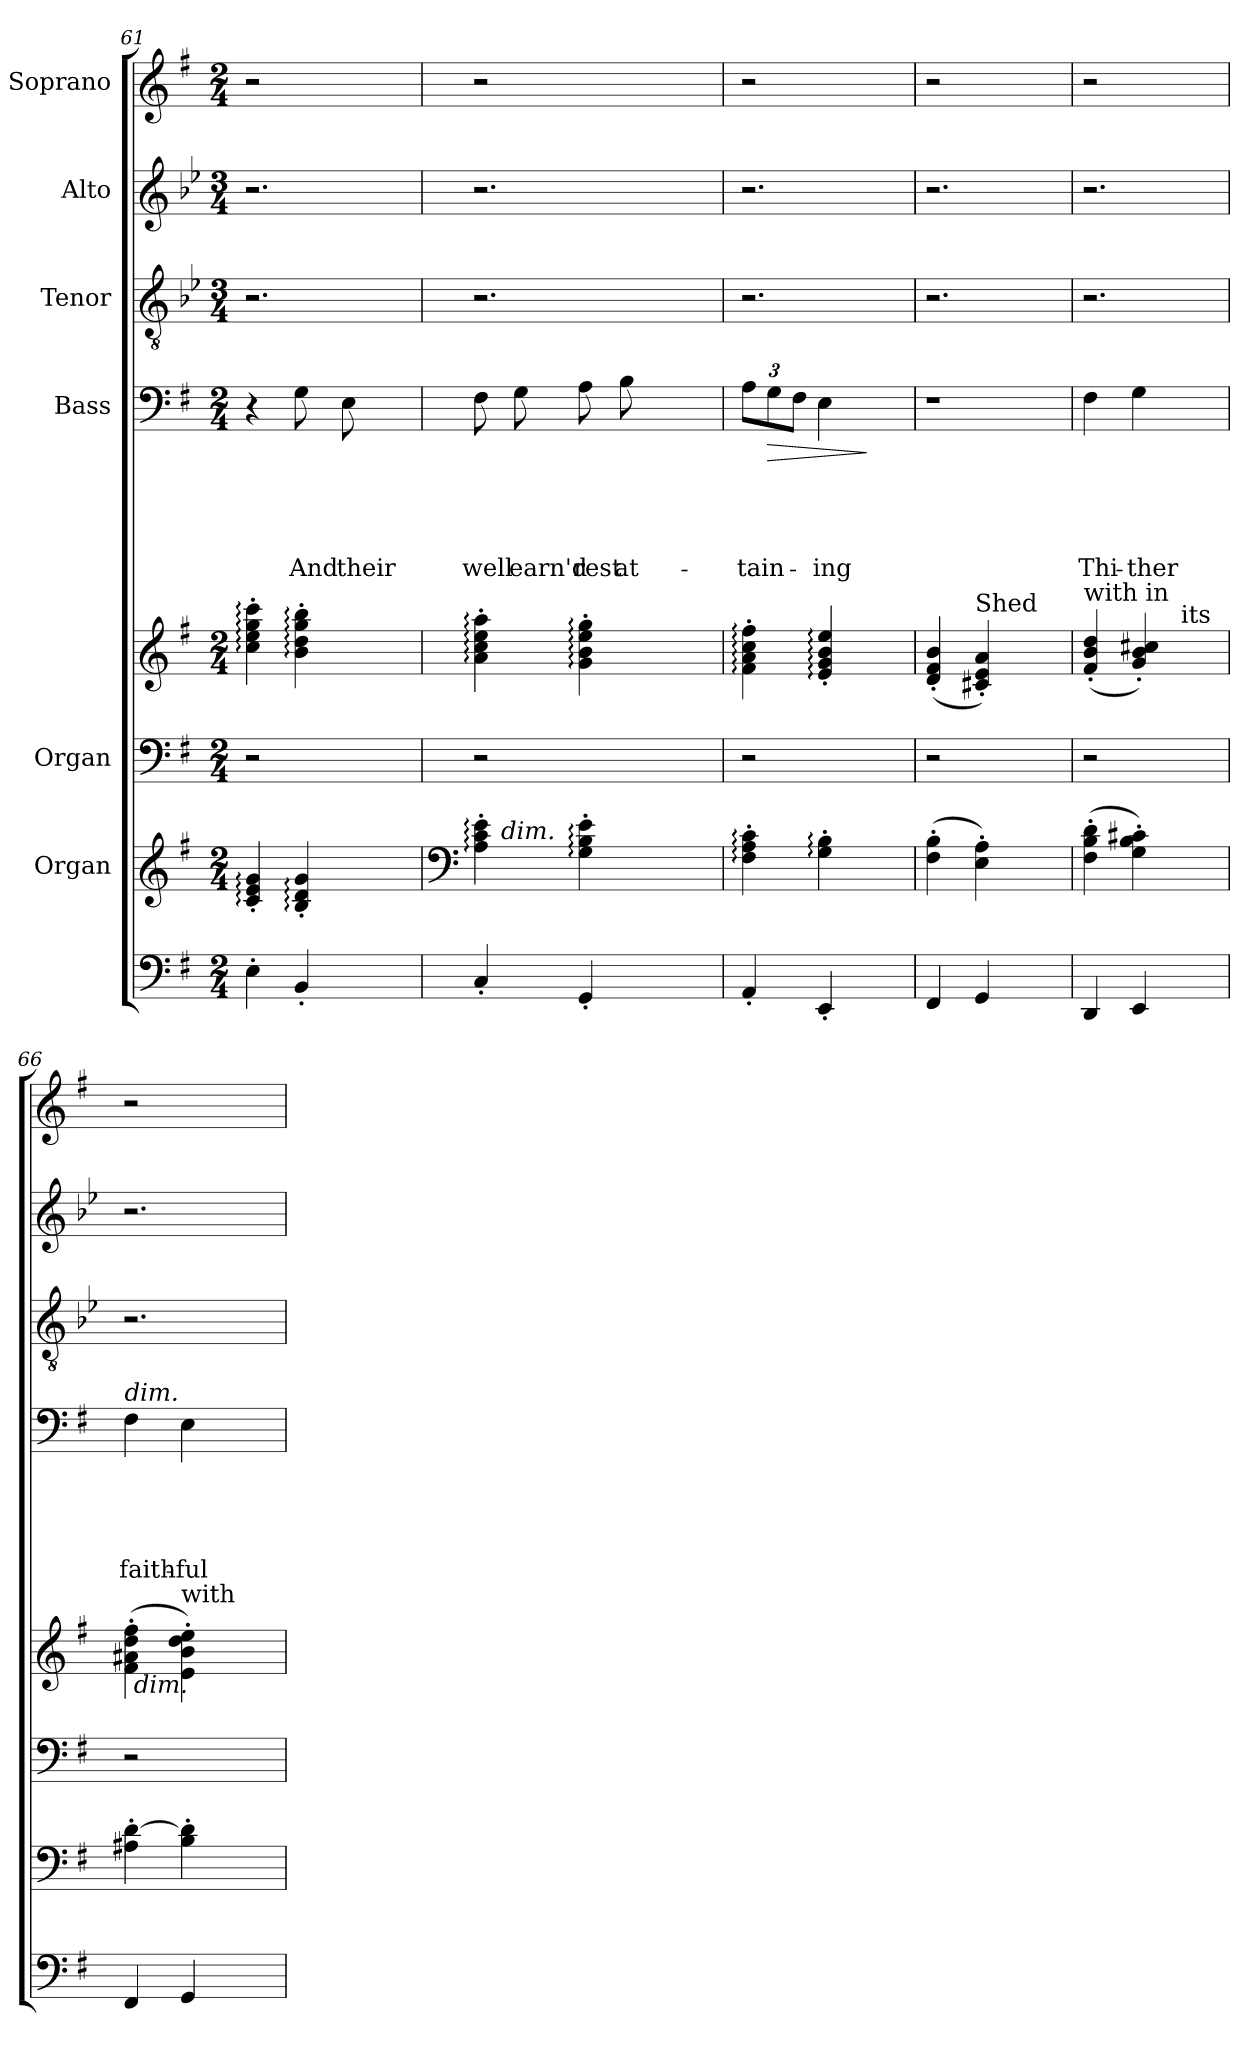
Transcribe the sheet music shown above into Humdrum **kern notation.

**kern	**kern	**kern	**kern	**kern	**text	**text	**text	**text	**text	**dynam	**kern	**kern	**kern
*part8	*part7	*part6	*part5	*part4	*part4	*part4	*part4	*part4	*part4	*part4	*part3	*part2	*part1
*staff8	*staff7	*staff6	*staff5	*staff4	*staff4	*staff4	*staff4	*staff4	*staff4	*staff4	*staff3	*staff2	*staff1
*	*I"Organ	*I"Organ	*	*I"Bass	*	*	*	*	*	*	*I"Tenor	*I"Alto	*I"Soprano
*clefF4	*clefG2	*clefF4	*clefG2	*clefF4	*	*	*	*	*	*	*clefGv2	*clefG2	*clefG2
*k[f#]	*k[f#]	*k[f#]	*k[f#]	*k[f#]	*	*	*	*	*	*	*k[b-e-]	*k[b-e-]	*k[f#]
*G:	*G:	*G:	*G:	*G:	*	*	*	*	*	*	*B-:	*B-:	*G:
*M2/4	*M2/4	*M2/4	*M2/4	*M2/4	*	*	*	*	*	*	*M3/4	*M3/4	*M2/4
=61	=61	=61	=61	=61	=61	=61	=61	=61	=61	=61	=61	=61	=61
4E'>\	4c/:'> 4e/:'> 4g/:'>	2r	4cc\:'> 4ee\:'> 4gg\:'> 4ccc\:'>	4r	.	.	.	.	.	.	2.r	2.r	2r
!	!	!	!	!	!	!	!	!	!LO:LY:b	!	!	!	!
4BB'</	4B/:'> 4d/:'> 4g/:'>	.	4b\:'> 4dd\:'> 4gg\:'> 4bb\:'>	8G\	.	.	.	.	And	.	.	.	.
!	!	!	!	!	!	!	!	!	!LO:LY:b	!	!	!	!
.	.	.	.	8E\	.	.	.	.	their	.	.	.	.
4ryy	4ryy	4ryy	4ryy	4ryy	.	.	.	.	.	.	.	.	4ryy
=62	=62	=62	=62	=62	=62	=62	=62	=62	=62	=62	=62	=62	=62
*	*clefF4	*	*	*	*	*	*	*	*	*	*	*	*
!	!	!	!	!	!	!	!	!	!LO:LY:b	!	!	!	!
*	*^	*	*	*	*	*	*	*	*	*	*	*	*
4C'</	4A\:'> 4c\:'> 4e\:'>	16.ryy	2r	4a\:'> 4cc\:'> 4ee\:'> 4aa\:'>	8F#\	.	.	.	.	well	.	2.r	2.r	2r
!	!	!LO:TX:a:i:t=dim.	!	!	!	!	!	!	!	!	!	!	!	!
.	.	2ryy	.	.	.	.	.	.	.	.	.	.	.	.
!	!	!	!	!	!	!	!	!	!	!LO:LY:b	!	!	!	!
.	.	.	.	.	8G\	.	.	.	.	earn'd	.	.	.	.
!	!	!	!	!	!	!	!	!	!	!LO:LY:b	!	!	!	!
4GG'</	4G\:'> 4B\:'> 4e\:'>	.	.	4g\:'> 4b\:'> 4ee\:'> 4gg\:'>	8A\	.	.	.	.	rest	.	.	.	.
!	!	!	!	!	!	!	!	!	!	!LO:LY:b	!	!	!	!
.	.	.	.	.	8B\	.	.	.	.	at-	.	.	.	.
4ryy	4ryy	.	4ryy	4ryy	4ryy	.	.	.	.	.	.	.	.	4ryy
.	.	8ryy	.	.	.	.	.	.	.	.	.	.	.	.
.	.	32ryy	.	.	.	.	.	.	.	.	.	.	.	.
=63	=63	=63	=63	=63	=63	=63	=63	=63	=63	=63	=63	=63	=63	=63
!	!	!	!	!	!	!	!	!	!	!LO:LY:b	!	!	!	!
*	*v	*v	*	*	*	*	*	*	*	*	*	*	*	*
4AA'</	4F#\:'> 4A\:'> 4c\:'>	2r	4f#\:'> 4a\:'> 4cc\:'> 4ff#\:'>	12A\L	.	.	.	.	-tain-	.	2.r	2.r	2r
!	!	!	!	!	!	!	!	!	!	!LO:HP:b	!	!	!
.	.	.	.	12G\	.	.	.	.	.	>	.	.	.
.	.	.	.	12F#\J	.	.	.	.	.	.	.	.	.
!	!	!	!	!	!	!	!	!	!LO:LY:b	!	!	!	!
4EE'</	4G\:'> 4B\:'>	.	4e/:'< 4g/:'< 4b/:'< 4ee/:'<	4E\	.	.	.	.	-ing	.	.	.	.
4ryy	4ryy	4ryy	4ryy	4ryy	.	.	.	.	.	]	.	.	4ryy
!!LO:PB:g=z
=64	=64	=64	=64	=64	=64	=64	=64	=64	=64	=64	=64	=64	=64
!	!	!	!	!LO:N:vis=1	!	!	!	!	!	!	!	!	!
4FF#/	(>4F#\'> 4B\'>	2r	(<4d/'< 4f#/'< 4b/'<	2r	.	.	.	.	.	.	2.r	2.r	2r
!	!	!	!LO:TX:a:t=Shed	!	!	!	!	!	!	!	!	!	!
4GG/	4E\'> 4A\'>)	.	4c#X/'< 4e/'< 4a/'<)	.	.	.	.	.	.	.	.	.	.
4ryy	4ryy	4ryy	4ryy	4ryy	.	.	.	.	.	.	.	.	4ryy
=65	=65	=65	=65	=65	=65	=65	=65	=65	=65	=65	=65	=65	=65
!	!	!	!LO:TX:a:t=with   in	!	!	!	!	!	!	!	!	!	!
!	!	!	!	!	!	!	!	!	!LO:LY:b	!	!	!	!
4DD/	(>4F#\'> 4B\'> 4d\'>	2r	(<4f#/'< 4b/'< 4dd/'<	4F#\	.	.	.	.	Thi-	.	2.r	2.r	2r
!	!	!	!	!	!	!	!	!	!LO:LY:b	!	!	!	!
4EE/	4G\'> 4B\'> 4c#X\'>)	.	4g/'< 4b/'< 4cc#X/'<)	4G\	.	.	.	.	-ther	.	.	.	.
!	!	!	!LO:TX:a:t=its	!	!	!	!	!	!	!	!	!	!
4ryy	4ryy	4ryy	4ryy	4ryy	.	.	.	.	.	.	.	.	4ryy
=66	=66	=66	=66	=66	=66	=66	=66	=66	=66	=66	=66	=66	=66
!	!	!	!	!LO:TX:a:i:t=dim.	!	!	!	!	!	!	!	!	!
!	!	!	!LO:TX:a:t=walls,	!	!	!	!	!	!	!	!	!	!
!	!	!	!	!	!	!	!	!	!LO:LY:b	!	!	!	!
*	*	*	*^	*	*	*	*	*	*	*	*	*	*
4FF#/	4A#X\'> [>4d\'>	2r	(>4f#\'> 4a#X\'> 4dd\'> 4ff#\'>	64ryy	4F#\	.	.	.	.	faith-	.	2.r	2.r	2r
!	!	!	!	!LO:TX:b:i:t=dim.	!	!	!	!	!	!	!	!	!	!
.	.	.	.	2ryy	.	.	.	.	.	.	.	.	.	.
!	!	!	!LO:TX:a:t=with	!	!	!	!	!	!	!	!	!	!	!
!	!	!	!	!	!	!	!	!	!	!LO:LY:b	!	!	!	!
4GG/	4B\'> 4d\]'>	.	4e\'< 4b\'< 4dd\'< 4ee\'<)	.	4E\	.	.	.	.	-ful	.	.	.	.
4ryy	4ryy	4ryy	4ryy	.	4ryy	.	.	.	.	.	.	.	.	4ryy
.	.	.	.	8...ryy	.	.	.	.	.	.	.	.	.	.
*	*	*	*v	*v	*	*	*	*	*	*	*	*	*	*
=	=	=	=	=	=	=	=	=	=	=	=	=	=
*-	*-	*-	*-	*-	*-	*-	*-	*-	*-	*-	*-	*-	*-
